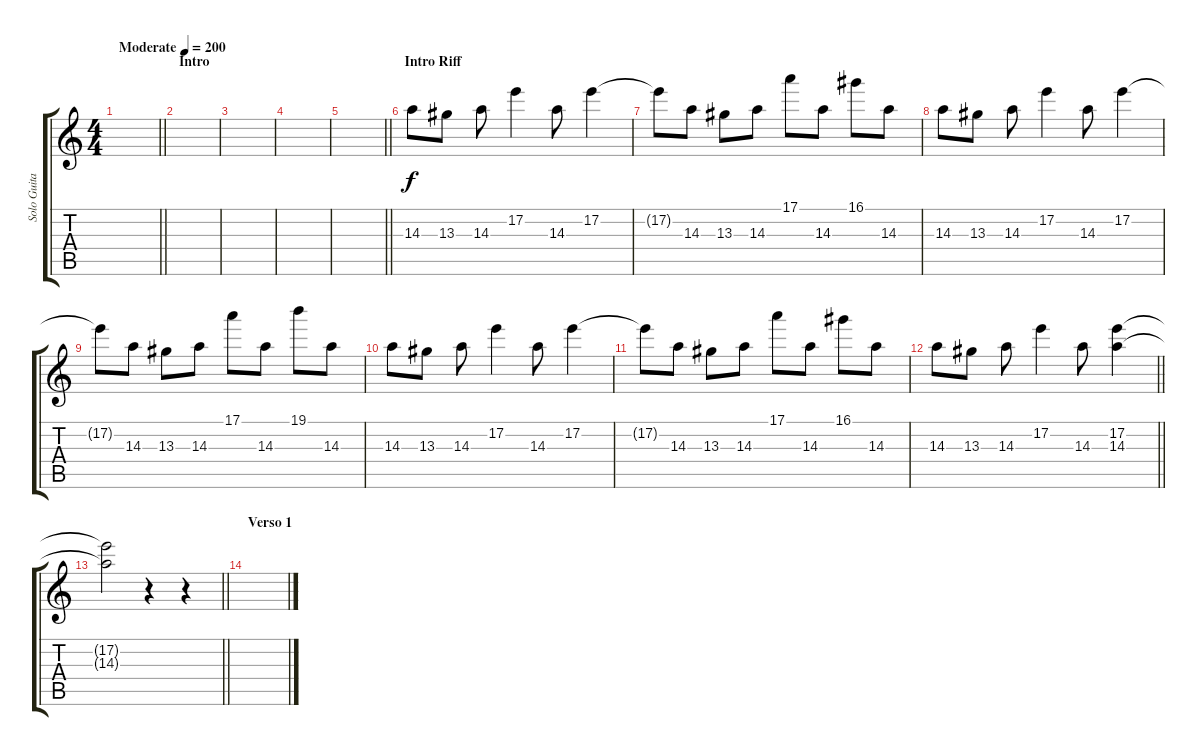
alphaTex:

\track ("Solo Guitar" "Solo Guita") {instrument overdrivenguitar}
\staff {score tabs}
\tuning (E4 B3 G3 D3 A2 E2) {hide}
\ts (4 4)
\tempo (200 "Moderate")
\clef g2
\barLineRight lightlight
\ks c
|
\section ("" "Intro")
|
|
|
\barLineRight lightlight
|
\section ("" "Intro Riff")
14.3.8 13.3.8 14.3.8 17.2.4 14.3.8 17.2.4 |
17.2{t}.8 14.3.8 13.3.8 14.3.8 17.1.8 14.3.8 16.1.8 14.3.8 |
14.3.8 13.3.8 14.3.8 17.2.4 14.3.8 17.2.4 |
17.2{t}.8 14.3.8 13.3.8 14.3.8 17.1.8 14.3.8 19.1.8 14.3.8 |
14.3.8 13.3.8 14.3.8 17.2.4 14.3.8 17.2.4 |
17.2{t}.8 14.3.8 13.3.8 14.3.8 17.1.8 14.3.8 16.1.8 14.3.8 |
\barLineRight lightlight
14.3.8 13.3.8 14.3.8 17.2.4 14.3.8 (17.2 14.3).4 |
\section ("" "")
\barLineRight lightlight
(17.2{t} 14.3{t}).2 r.4 r.4 |
\section ("" "Verso 1")
